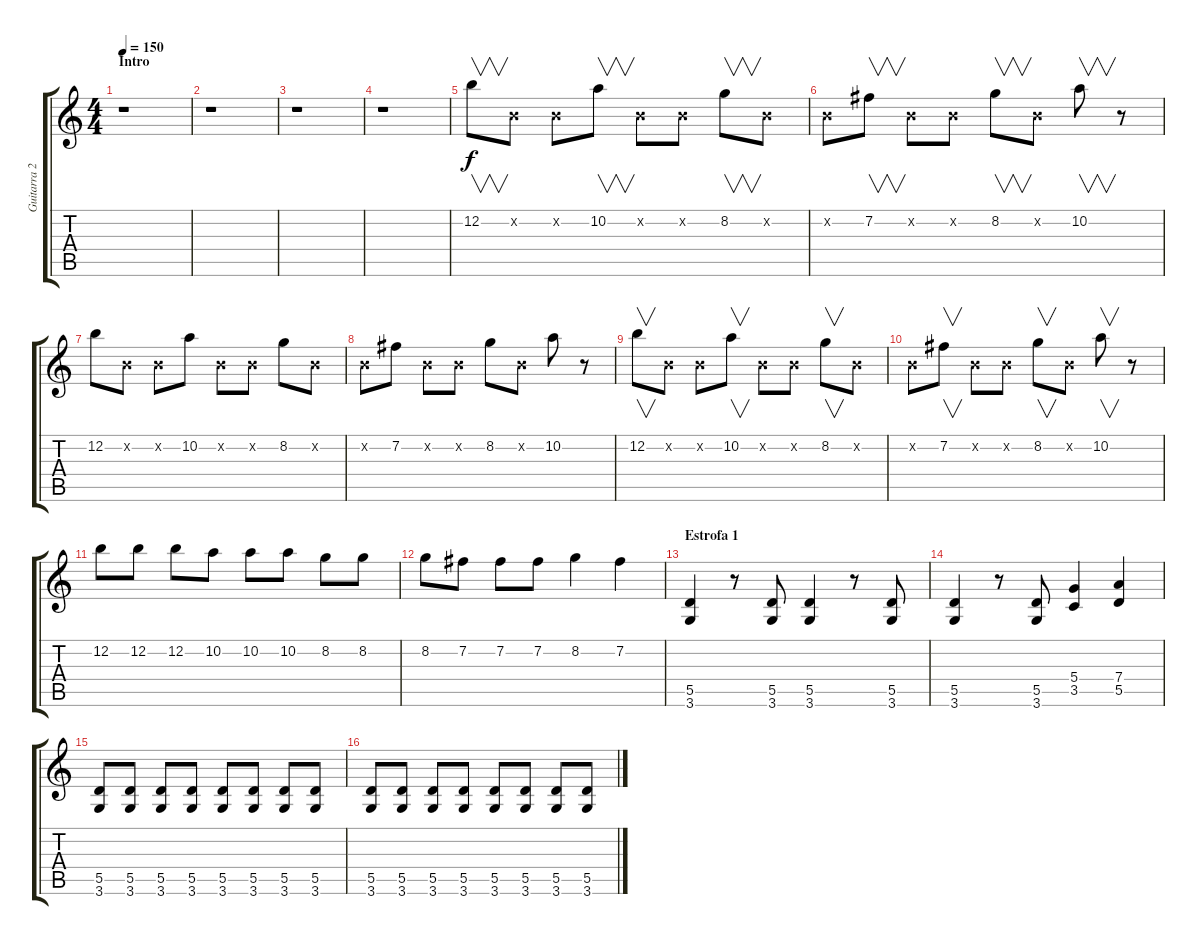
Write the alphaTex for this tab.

\track ("Guitarra 2" "Guitarra 2") {instrument distortionguitar}
\staff {score tabs}
\tuning (E4 B3 G3 D3 A2 E2) {hide}
\ts (4 4)
\section ("" "Intro")
\tempo 150
\clef g2
\ks c
r.1{dy f instrument distortionguitar} |
r.1 |
r.1 |
r.1 |
12.2.8{v volume 13 balance 16} 0.2{x}.8 0.2{x}.8 10.2.8{v} 0.2{x}.8 0.2{x}.8 8.2.8{v} 0.2{x}.8 |
0.2{x}.8 7.2.8{v} 0.2{x}.8 0.2{x}.8 8.2.8{v} 0.2{x}.8 10.2.8{v} r.8 |
12.2.8 0.2{x}.8 0.2{x}.8 10.2.8 0.2{x}.8 0.2{x}.8 8.2.8 0.2{x}.8 |
0.2{x}.8 7.2.8 0.2{x}.8 0.2{x}.8 8.2.8 0.2{x}.8 10.2.8 r.8 |
12.2.8{v} 0.2{x}.8 0.2{x}.8 10.2.8{v} 0.2{x}.8 0.2{x}.8 8.2.8{v} 0.2{x}.8 |
0.2{x}.8 7.2.8{v} 0.2{x}.8 0.2{x}.8 8.2.8{v} 0.2{x}.8 10.2.8{v} r.8 |
12.2.8 12.2.8 12.2.8 10.2.8 10.2.8 10.2.8 8.2.8 8.2.8 |
8.2.8 7.2.8 7.2.8 7.2.8 8.2.4 7.2.4 |
\section ("" "Estrofa 1")
(5.5 3.6).4{volume 11 balance 8} r.8 (5.5 3.6).8 (5.5 3.6).4 r.8 (5.5 3.6).8 |
(5.5 3.6).4 r.8 (5.5 3.6).8 (5.4 3.5).4 (7.4 5.5).4 |
(5.5 3.6).8{volume 11 balance 8} (5.5 3.6).8 (5.5 3.6).8 (5.5 3.6).8 (5.5 3.6).8 (5.5 3.6).8 (5.5 3.6).8 (5.5 3.6).8 |
(5.5 3.6).8 (5.5 3.6).8 (5.5 3.6).8 (5.5 3.6).8 (5.5 3.6).8 (5.5 3.6).8 (5.5 3.6).8 (5.5 3.6).8
